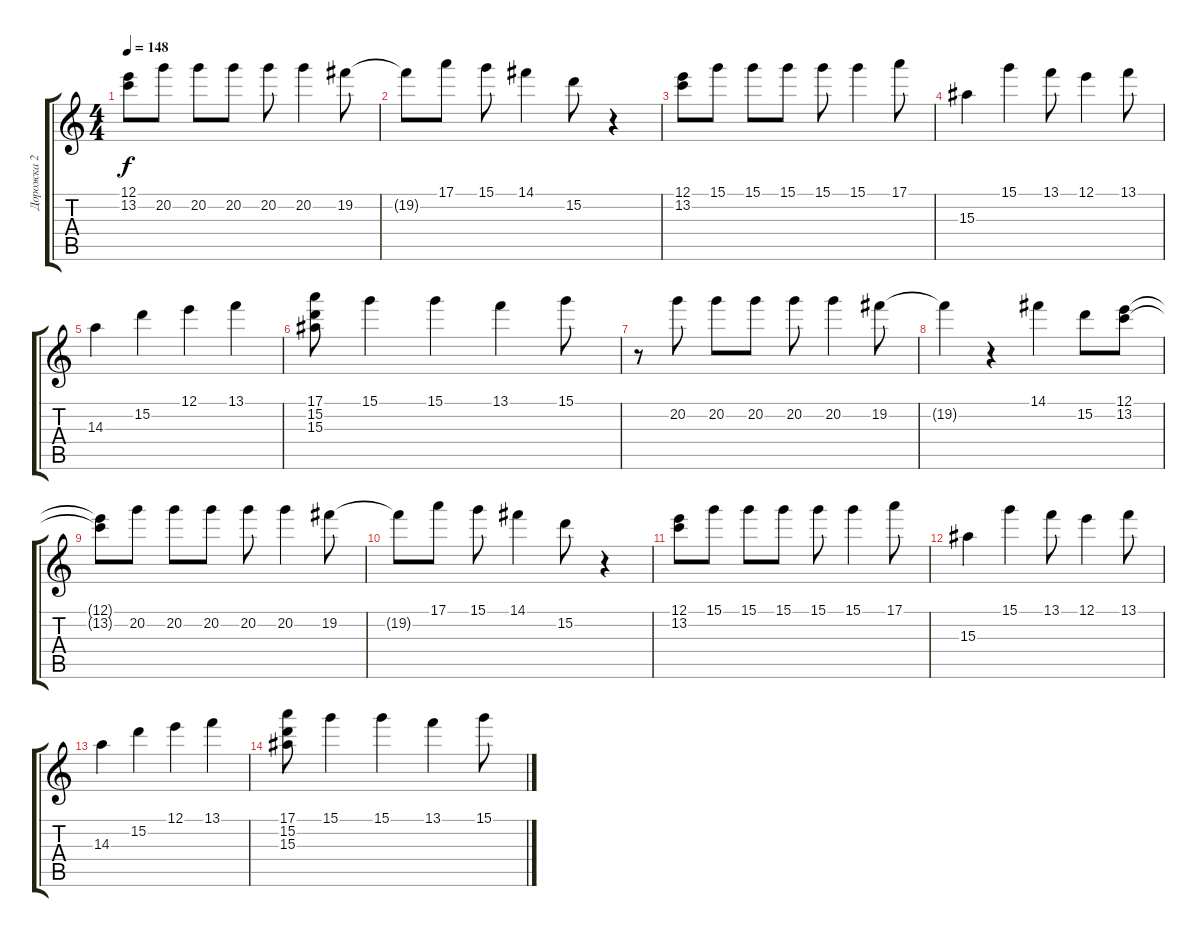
\track ("Дорожка 2" "Дорожка 2") {instrument overdrivenguitar}
\staff {score tabs}
\tuning (E4 B3 G3 D3 A2 D2) {hide}
\ts (4 4)
\tempo 148
\clef g2
\ks c
(12.1{t} 13.2{t}).8{dy f} 20.2.8 20.2.8 20.2.8 20.2.8 20.2.4 19.2.8 |
19.2{t}.8 17.1.8 15.1.8 14.1.4 15.2.8 r.4 |
(12.1 13.2).8 15.1.8 15.1.8 15.1.8 15.1.8 15.1.4 17.1.8 |
15.3.4 15.1.4 13.1.8 12.1.4 13.1.8 |
14.3.4 15.2.4 12.1.4 13.1.4 |
(17.1 15.2 15.3).8 15.1.4 15.1.4 13.1.4 15.1.8 |
r.8 20.2.8 20.2.8 20.2.8 20.2.8 20.2.4 19.2.8 |
19.2{t}.4 r.4 14.1.4 15.2.8 (12.1 13.2).8 |
(12.1{t} 13.2{t}).8 20.2.8 20.2.8 20.2.8 20.2.8 20.2.4 19.2.8 |
19.2{t}.8 17.1.8 15.1.8 14.1.4 15.2.8 r.4 |
(12.1 13.2).8 15.1.8 15.1.8 15.1.8 15.1.8 15.1.4 17.1.8 |
15.3.4 15.1.4 13.1.8 12.1.4 13.1.8 |
14.3.4 15.2.4 12.1.4 13.1.4 |
(17.1 15.2 15.3).8 15.1.4 15.1.4 13.1.4 15.1.8
